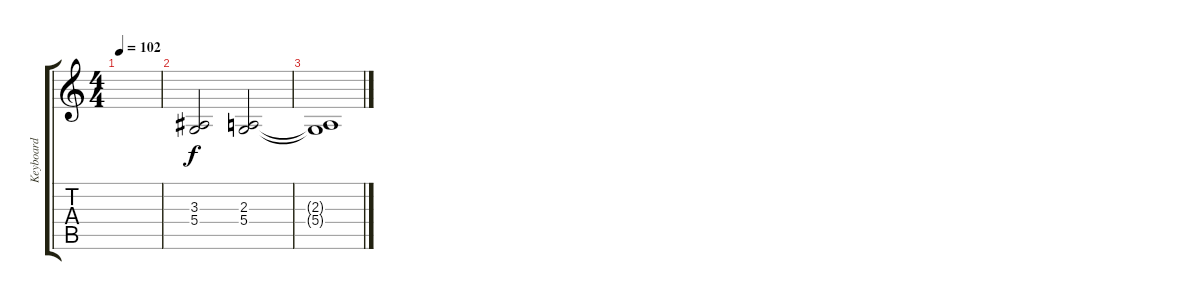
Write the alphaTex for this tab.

\track ("Keyboard" "Keyboard") {instrument stringensemble1}
\staff {score tabs}
\tuning (E4 B3 G3 D3 A2 E2) {hide}
\ts (4 4)
\tempo 102
\clef g2
\ks c
|
(3.3 5.4).2 (2.3 5.4).2 |
(2.3{t} 5.4{t}).1
